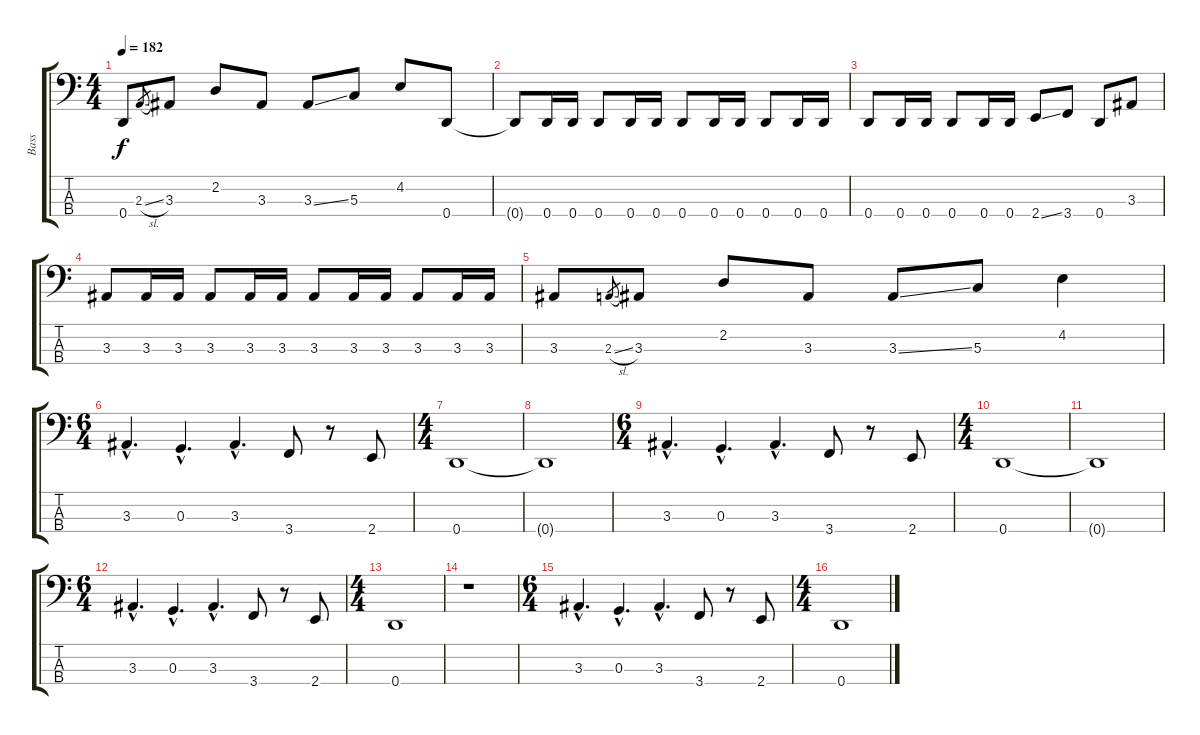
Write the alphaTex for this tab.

\track ("Bass" "Bass") {instrument electricbasspick}
\staff {score tabs}
\tuning (F2 C2 G1 D1) {hide}
\ts (4 4)
\tempo 182
\clef f4
\ks c
0.4.8{dy f} 2.3{sl}.8{gr} 3.3.8 2.2.8 3.3.8 3.3{ss}.8 5.3.8 4.2.8 0.4.8 |
0.4{t}.8 0.4.16 0.4.16 0.4.8 0.4.16 0.4.16 0.4.8 0.4.16 0.4.16 0.4.8 0.4.16 0.4.16 |
0.4.8 0.4.16 0.4.16 0.4.8 0.4.16 0.4.16 2.4{ss}.8 3.4.8 0.4.8 3.3.8 |
3.3.8 3.3.16 3.3.16 3.3.8 3.3.16 3.3.16 3.3.8 3.3.16 3.3.16 3.3.8 3.3.16 3.3.16 |
3.3.8 2.3{sl}.8{gr} 3.3.8 2.2.8 3.3.8 3.3{ss}.8 5.3.8 4.2.4 |
\ts (6 4)
3.3{hac}.4{d} 0.3{hac}.4{d} 3.3{hac}.4{d} 3.4.8 r.8 2.4.8 |
\ts (4 4)
0.4.1 |
0.4{t}.1 |
\ts (6 4)
3.3{hac}.4{d} 0.3{hac}.4{d} 3.3{hac}.4{d} 3.4.8 r.8 2.4.8 |
\ts (4 4)
0.4.1 |
0.4{t}.1 |
\ts (6 4)
3.3{hac}.4{d} 0.3{hac}.4{d} 3.3{hac}.4{d} 3.4.8 r.8 2.4.8 |
\ts (4 4)
0.4.1 |
r.1 |
\ts (6 4)
3.3{hac}.4{d} 0.3{hac}.4{d} 3.3{hac}.4{d} 3.4.8 r.8 2.4.8 |
\ts (4 4)
0.4.1
